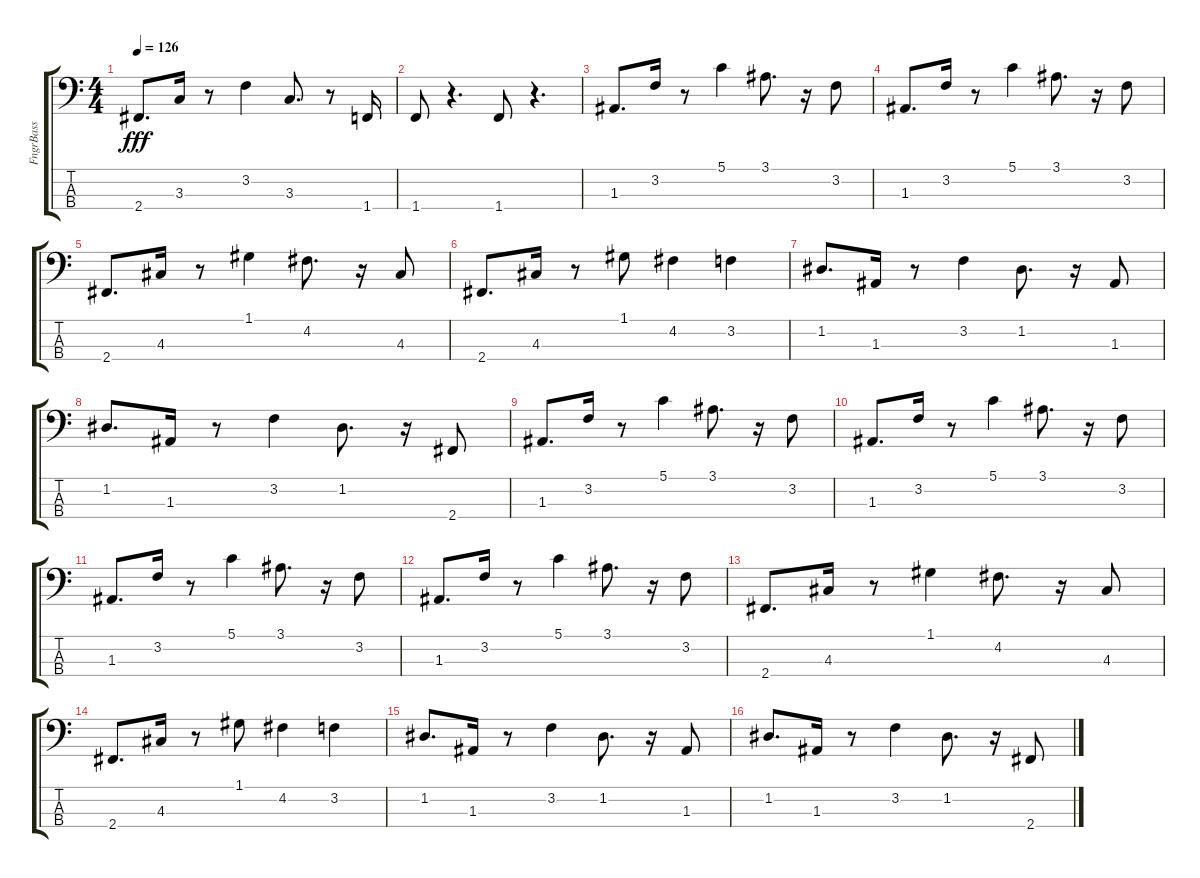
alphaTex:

\track ("FngrBass" "FngrBass") {instrument electricbassfinger}
\staff {score tabs}
\tuning (G2 D2 A1 E1) {hide}
\ts (4 4)
\tempo 126
\clef f4
\ks c
2.4.8{d dy fff} 3.3.16 r.8 3.2.4 3.3.8{d} r.8 1.4.16 |
1.4.8 r.4{d} 1.4.8 r.4{d} |
1.3.8{d} 3.2.16 r.8 5.1.4 3.1.8{d} r.16 3.2.8 |
1.3.8{d} 3.2.16 r.8 5.1.4 3.1.8{d} r.16 3.2.8 |
2.4.8{d} 4.3.16 r.8 1.1.4 4.2.8{d} r.16 4.3.8 |
2.4.8{d} 4.3.16 r.8 1.1.8 4.2.4 3.2.4 |
1.2.8{d} 1.3.16 r.8 3.2.4 1.2.8{d} r.16 1.3.8 |
1.2.8{d} 1.3.16 r.8 3.2.4 1.2.8{d} r.16 2.4.8 |
1.3.8{d} 3.2.16 r.8 5.1.4 3.1.8{d} r.16 3.2.8 |
1.3.8{d} 3.2.16 r.8 5.1.4 3.1.8{d} r.16 3.2.8 |
1.3.8{d} 3.2.16 r.8 5.1.4 3.1.8{d} r.16 3.2.8 |
1.3.8{d} 3.2.16 r.8 5.1.4 3.1.8{d} r.16 3.2.8 |
2.4.8{d} 4.3.16 r.8 1.1.4 4.2.8{d} r.16 4.3.8 |
2.4.8{d} 4.3.16 r.8 1.1.8 4.2.4 3.2.4 |
1.2.8{d} 1.3.16 r.8 3.2.4 1.2.8{d} r.16 1.3.8 |
1.2.8{d} 1.3.16 r.8 3.2.4 1.2.8{d} r.16 2.4.8
